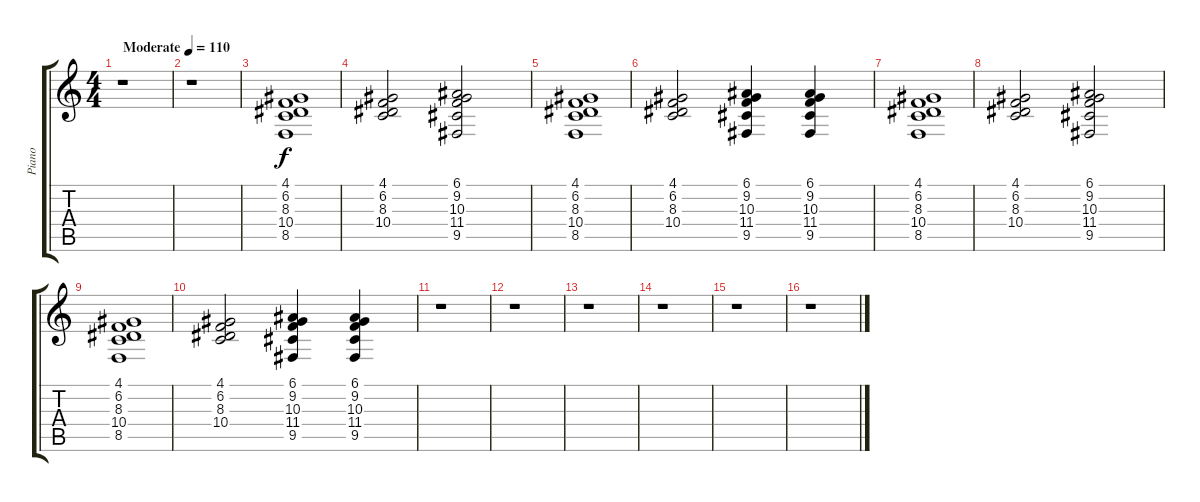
\track ("Piano" "Piano") {instrument acousticgrandpiano}
\staff {score tabs}
\tuning (E4 B3 G3 D3 A2 E2) {hide}
\ts (4 4)
\tempo (110 "Moderate")
\clef g2
\ks c
r.1{dy f instrument acousticgrandpiano} |
r.1 |
(4.1 6.2 8.3 10.4 8.5).1 |
(4.1 6.2 8.3 10.4).2 (6.1 9.2 10.3 11.4 9.5).2 |
(4.1 6.2 8.3 10.4 8.5).1 |
(4.1 6.2 8.3 10.4).2 (6.1 9.2 10.3 11.4 9.5).4 (6.1 9.2 10.3 11.4 9.5).4 |
(4.1 6.2 8.3 10.4 8.5).1 |
(4.1 6.2 8.3 10.4).2 (6.1 9.2 10.3 11.4 9.5).2 |
(4.1 6.2 8.3 10.4 8.5).1 |
(4.1 6.2 8.3 10.4).2 (6.1 9.2 10.3 11.4 9.5).4 (6.1 9.2 10.3 11.4 9.5).4 |
r.1 |
r.1 |
r.1 |
r.1 |
r.1 |
r.1
